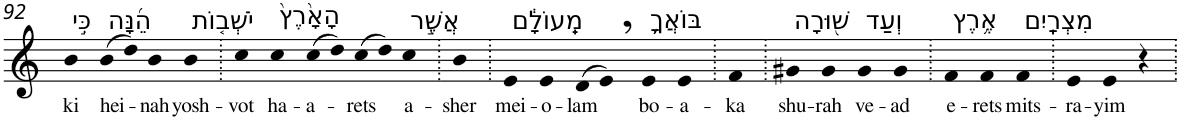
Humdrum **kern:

**kern	**text
*part1	*part1
*staff1	*staff1
*I"Piano	*
*I'Pno	*
!!LO:PB:g=z
*clefG2	*
*k[]	*
=92	=92
!LO:TX:a:t=כִּ֣י	!
!	!LO:LY:b
4b	ki
!LO:TX:a:t=הֵ֜נָּה	!
!	!LO:LY:b
(>8b	hei-
8dd)	.
!	!LO:LY:b
4b	-nah
!LO:TX:a:t=יֹשְׁב֤וֹת	!
!	!LO:LY:b
4b	yosh-
=93.	=93.
!	!LO:LY:b
4cc	-vot
!LO:TX:a:t=הָאָ֙רֶץ֙	!
!	!LO:LY:b
4cc	ha-
!	!LO:LY:b
(>8cc	-a-
8dd)	.
!	!LO:LY:b
(>8cc	-rets
8dd)	.
!LO:TX:a:t=אֲשֶׁ֣ר	!
!	!LO:LY:b
4cc	a-
=94.	=94.
!	!LO:LY:b
4b	-sher
=95.	=95.
!LO:TX:a:t=מֵֽעוֹלָ֔ם	!
!	!LO:LY:b
4e	mei-
!	!LO:LY:b
4e	-o-
!	!LO:LY:b
(>8d	-lam
8e,)	.
!LO:TX:a:t=בּוֹאֲךָ֥	!
!	!LO:LY:b
4e	bo-
!	!LO:LY:b
4e	-a-
=96.	=96.
!	!LO:LY:b
4f	-ka
=97.	=97.
!LO:TX:a:t=שׁ֖וּרָה	!
!	!LO:LY:b
4g#X	shu-
!	!LO:LY:b
4g#	-rah
!LO:TX:a:t=וְעַד	!
!	!LO:LY:b
4g#	ve-
!	!LO:LY:b
4g#	-ad
=98.	=98.
!LO:TX:a:t=אֶ֥רֶץ	!
!	!LO:LY:b
4f	e-
!	!LO:LY:b
4f	-rets
!LO:TX:a:t=מִצְרָֽיִם	!
!	!LO:LY:b
4f	mits-
=99.	=99.
!	!LO:LY:b
4e	-ra-
!	!LO:LY:b
4e	-yim
4r	.
=.	=.
*-	*-
